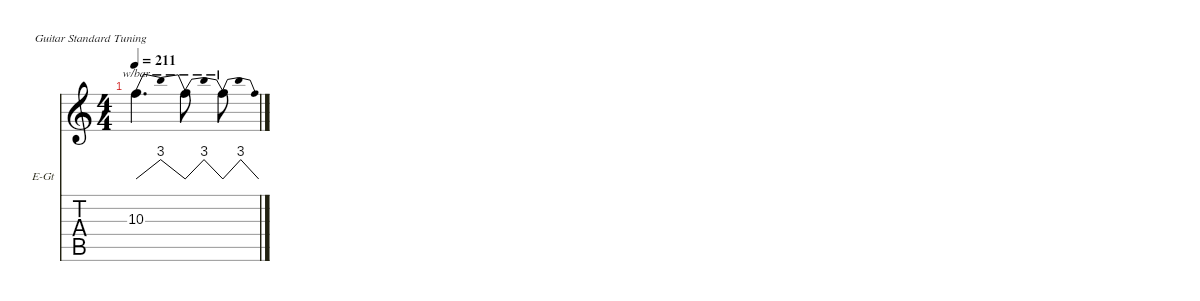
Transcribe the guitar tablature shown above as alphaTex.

\hideDynamics
\bracketExtendMode nobrackets
\firstSystemTrackNameOrientation horizontal
\otherSystemsTrackNameOrientation horizontal
\track ("Lead Guitar" "E-Gt") {instrument distortionguitar}
\staff {score tabs}
\tuning (E4 B3 G3 D3 A2 E2)
\ts (4 4)
\tempo 211
\clef g2
\ks c
10.3.4{d tbe (dip default 0 0 37.199999999999996 12 55.8 12 59.4 0) dy f instrument distortionguitar beam Down} 10.3{t}.8{tbe (dip default 0 0 24.599999999999998 12 39.6 12 59.4 0) beam Down} 10.3{t}.8{tbe (dip default 0 0 30.599999999999998 12 36 12 51.6 0) beam Down}
